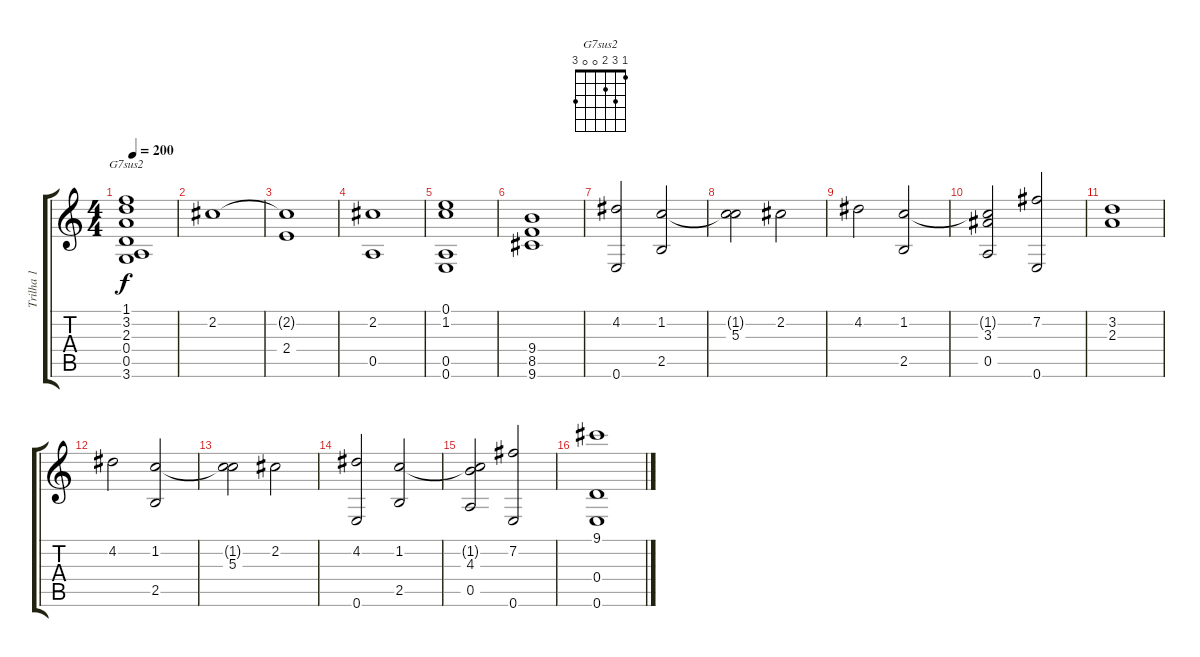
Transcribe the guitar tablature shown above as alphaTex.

\track ("Trilha 1" "Trilha 1") {instrument acousticguitarsteel}
\staff {score tabs}
\tuning (E4 B3 G3 D3 A2 E2) {hide}
\chord ("G7sus2" 1 3 2 0 0 3)
\ts (4 4)
\tempo 200
\clef g2
\ks c
(1.1 3.2 2.3 0.4 0.5 3.6).1{ch "G7sus2" dy f} |
2.2.1 |
(2.2{t} 2.4).1 |
(2.2 0.5).1 |
(0.1 1.2 0.5 0.6).1 |
(9.4 8.5 9.6).1 |
(4.2 0.6).2 (1.2 2.5).2 |
(1.2{t} 5.3).2 2.2.2 |
4.2.2 (1.2 2.5).2 |
(1.2{t} 3.3 0.5).2 (7.2 0.6).2 |
(3.2 2.3).1 |
4.2.2 (1.2 2.5).2 |
(1.2{t} 5.3).2 2.2.2 |
(4.2 0.6).2 (1.2 2.5).2 |
(1.2{t} 4.3 0.5).2 (7.2 0.6).2 |
(9.1 0.4 0.6).1
